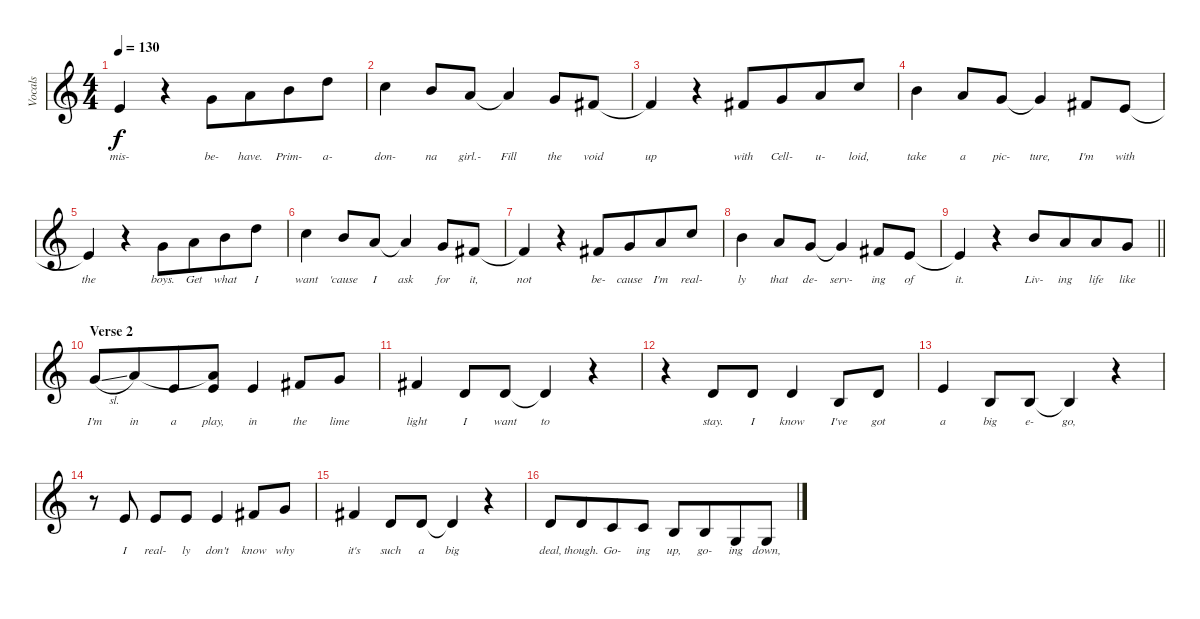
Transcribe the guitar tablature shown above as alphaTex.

\track ("Vocals" "Vocals") {instrument lead1square}
\staff {score}
\tuning (E4 B3 G3 D3 A2 E2) {hide}
\ts (4 4)
\tempo 130
\clef g2
\ks aminor
0.1.4{lyrics (0 "mis-") lyrics (1 "") lyrics (2 "") lyrics (3 "") lyrics (4 "") dy f} r.4 3.1.8{lyrics (0 "be-") lyrics (1 "") lyrics (2 "") lyrics (3 "") lyrics (4 "")} 5.1.8{lyrics (0 "have.") lyrics (1 "") lyrics (2 "") lyrics (3 "") lyrics (4 "") beam merge} 7.1.8{lyrics (0 "Prim-") lyrics (1 "") lyrics (2 "") lyrics (3 "") lyrics (4 "")} 10.1.8{lyrics (0 "a-") lyrics (1 "") lyrics (2 "") lyrics (3 "") lyrics (4 "")} |
8.1.4{lyrics (0 "don-") lyrics (1 "") lyrics (2 "") lyrics (3 "") lyrics (4 "")} 7.1.8{lyrics (0 "na") lyrics (1 "") lyrics (2 "") lyrics (3 "") lyrics (4 "")} 5.1.8{lyrics (0 "girl.-") lyrics (1 "") lyrics (2 "") lyrics (3 "") lyrics (4 "")} 5.1{t}.4{lyrics (0 "Fill") lyrics (1 "") lyrics (2 "") lyrics (3 "") lyrics (4 "")} 3.1.8{lyrics (0 "the") lyrics (1 "") lyrics (2 "") lyrics (3 "") lyrics (4 "")} 2.1.8{lyrics (0 "void") lyrics (1 "") lyrics (2 "") lyrics (3 "") lyrics (4 "")} |
2.1{t}.4{lyrics (0 "up") lyrics (1 "") lyrics (2 "") lyrics (3 "") lyrics (4 "")} r.4 2.1.8{lyrics (0 "with") lyrics (1 "") lyrics (2 "") lyrics (3 "") lyrics (4 "")} 3.1.8{lyrics (0 "Cell-") lyrics (1 "") lyrics (2 "") lyrics (3 "") lyrics (4 "") beam merge} 5.1.8{lyrics (0 "u-") lyrics (1 "") lyrics (2 "") lyrics (3 "") lyrics (4 "")} 8.1.8{lyrics (0 "loid,") lyrics (1 "") lyrics (2 "") lyrics (3 "") lyrics (4 "")} |
7.1.4{lyrics (0 "take") lyrics (1 "") lyrics (2 "") lyrics (3 "") lyrics (4 "")} 5.1.8{lyrics (0 "a") lyrics (1 "") lyrics (2 "") lyrics (3 "") lyrics (4 "")} 3.1.8{lyrics (0 "pic-") lyrics (1 "") lyrics (2 "") lyrics (3 "") lyrics (4 "")} 3.1{t}.4{lyrics (0 "ture,") lyrics (1 "") lyrics (2 "") lyrics (3 "") lyrics (4 "")} 2.1.8{lyrics (0 "I'm") lyrics (1 "") lyrics (2 "") lyrics (3 "") lyrics (4 "")} 0.1.8{lyrics (0 "with") lyrics (1 "") lyrics (2 "") lyrics (3 "") lyrics (4 "")} |
0.1{t}.4{lyrics (0 "the") lyrics (1 "") lyrics (2 "") lyrics (3 "") lyrics (4 "")} r.4 3.1.8{lyrics (0 "boys.") lyrics (1 "") lyrics (2 "") lyrics (3 "") lyrics (4 "")} 5.1.8{lyrics (0 "Get") lyrics (1 "") lyrics (2 "") lyrics (3 "") lyrics (4 "") beam merge} 7.1.8{lyrics (0 "what") lyrics (1 "") lyrics (2 "") lyrics (3 "") lyrics (4 "")} 10.1.8{lyrics (0 "I") lyrics (1 "") lyrics (2 "") lyrics (3 "") lyrics (4 "")} |
8.1.4{lyrics (0 "want") lyrics (1 "") lyrics (2 "") lyrics (3 "") lyrics (4 "")} 7.1.8{lyrics (0 "'cause") lyrics (1 "") lyrics (2 "") lyrics (3 "") lyrics (4 "")} 5.1.8{lyrics (0 "I") lyrics (1 "") lyrics (2 "") lyrics (3 "") lyrics (4 "")} 5.1{t}.4{lyrics (0 "ask") lyrics (1 "") lyrics (2 "") lyrics (3 "") lyrics (4 "")} 3.1.8{lyrics (0 "for") lyrics (1 "") lyrics (2 "") lyrics (3 "") lyrics (4 "")} 2.1.8{lyrics (0 "it,") lyrics (1 "") lyrics (2 "") lyrics (3 "") lyrics (4 "")} |
2.1{t}.4{lyrics (0 "not") lyrics (1 "") lyrics (2 "") lyrics (3 "") lyrics (4 "")} r.4 2.1.8{lyrics (0 "be-") lyrics (1 "") lyrics (2 "") lyrics (3 "") lyrics (4 "")} 3.1.8{lyrics (0 "cause") lyrics (1 "") lyrics (2 "") lyrics (3 "") lyrics (4 "") beam merge} 5.1.8{lyrics (0 "I'm") lyrics (1 "") lyrics (2 "") lyrics (3 "") lyrics (4 "")} 8.1.8{lyrics (0 "real-") lyrics (1 "") lyrics (2 "") lyrics (3 "") lyrics (4 "")} |
7.1.4{lyrics (0 "ly") lyrics (1 "") lyrics (2 "") lyrics (3 "") lyrics (4 "")} 5.1.8{lyrics (0 "that") lyrics (1 "") lyrics (2 "") lyrics (3 "") lyrics (4 "")} 3.1.8{lyrics (0 "de-") lyrics (1 "") lyrics (2 "") lyrics (3 "") lyrics (4 "")} 3.1{t}.4{lyrics (0 "serv-") lyrics (1 "") lyrics (2 "") lyrics (3 "") lyrics (4 "")} 2.1.8{lyrics (0 "ing") lyrics (1 "") lyrics (2 "") lyrics (3 "") lyrics (4 "")} 0.1.8{lyrics (0 "of") lyrics (1 "") lyrics (2 "") lyrics (3 "") lyrics (4 "")} |
\barLineRight lightlight
0.1{t}.4{lyrics (0 "it.") lyrics (1 "") lyrics (2 "") lyrics (3 "") lyrics (4 "")} r.4 7.1.8{lyrics (0 "Liv-") lyrics (1 "") lyrics (2 "") lyrics (3 "") lyrics (4 "")} 5.1.8{lyrics (0 "ing") lyrics (1 "") lyrics (2 "") lyrics (3 "") lyrics (4 "") beam merge} 5.1.8{lyrics (0 "life") lyrics (1 "") lyrics (2 "") lyrics (3 "") lyrics (4 "")} 3.1.8{lyrics (0 "like") lyrics (1 "") lyrics (2 "") lyrics (3 "") lyrics (4 "")} |
\section ("" "Verse 2")
3.1{sl}.8{lyrics (0 "I'm") lyrics (1 "") lyrics (2 "") lyrics (3 "") lyrics (4 "")} 5.1.8{lyrics (0 "in") lyrics (1 "") lyrics (2 "") lyrics (3 "") lyrics (4 "") beam merge} 5.2.8{lyrics (0 "a") lyrics (1 "") lyrics (2 "") lyrics (3 "") lyrics (4 "")} (5.1{t} 5.2).8{lyrics (0 "play,") lyrics (1 "") lyrics (2 "") lyrics (3 "") lyrics (4 "")} 5.2.4{lyrics (0 "in") lyrics (1 "") lyrics (2 "") lyrics (3 "") lyrics (4 "")} 7.2.8{lyrics (0 "the") lyrics (1 "") lyrics (2 "") lyrics (3 "") lyrics (4 "")} 8.2.8{lyrics (0 "lime") lyrics (1 "") lyrics (2 "") lyrics (3 "") lyrics (4 "")} |
7.2.4{lyrics (0 "light") lyrics (1 "") lyrics (2 "") lyrics (3 "") lyrics (4 "")} 3.2.8{lyrics (0 "I") lyrics (1 "") lyrics (2 "") lyrics (3 "") lyrics (4 "")} 3.2.8{lyrics (0 "want") lyrics (1 "") lyrics (2 "") lyrics (3 "") lyrics (4 "")} 3.2{t}.4{lyrics (0 "to") lyrics (1 "") lyrics (2 "") lyrics (3 "") lyrics (4 "")} r.4 |
r.4 3.2.8{lyrics (0 "stay.") lyrics (1 "") lyrics (2 "") lyrics (3 "") lyrics (4 "")} 3.2.8{lyrics (0 "I") lyrics (1 "") lyrics (2 "") lyrics (3 "") lyrics (4 "")} 3.2.4{lyrics (0 "know") lyrics (1 "") lyrics (2 "") lyrics (3 "") lyrics (4 "")} 0.2.8{lyrics (0 "I've") lyrics (1 "") lyrics (2 "") lyrics (3 "") lyrics (4 "")} 3.2.8{lyrics (0 "got") lyrics (1 "") lyrics (2 "") lyrics (3 "") lyrics (4 "")} |
5.2.4{lyrics (0 "a") lyrics (1 "") lyrics (2 "") lyrics (3 "") lyrics (4 "")} 0.2.8{lyrics (0 "big") lyrics (1 "") lyrics (2 "") lyrics (3 "") lyrics (4 "")} 0.2.8{lyrics (0 "e-") lyrics (1 "") lyrics (2 "") lyrics (3 "") lyrics (4 "")} 0.2{t}.4{lyrics (0 "go,") lyrics (1 "") lyrics (2 "") lyrics (3 "") lyrics (4 "")} r.4 |
r.8 5.2.8{lyrics (0 "I") lyrics (1 "") lyrics (2 "") lyrics (3 "") lyrics (4 "")} 5.2.8{lyrics (0 "real-") lyrics (1 "") lyrics (2 "") lyrics (3 "") lyrics (4 "")} 5.2.8{lyrics (0 "ly") lyrics (1 "") lyrics (2 "") lyrics (3 "") lyrics (4 "")} 5.2.4{lyrics (0 "don't") lyrics (1 "") lyrics (2 "") lyrics (3 "") lyrics (4 "")} 7.2.8{lyrics (0 "know") lyrics (1 "") lyrics (2 "") lyrics (3 "") lyrics (4 "")} 8.2.8{lyrics (0 "why") lyrics (1 "") lyrics (2 "") lyrics (3 "") lyrics (4 "")} |
7.2.4{lyrics (0 "it's") lyrics (1 "") lyrics (2 "") lyrics (3 "") lyrics (4 "")} 3.2.8{lyrics (0 "such") lyrics (1 "") lyrics (2 "") lyrics (3 "") lyrics (4 "")} 3.2.8{lyrics (0 "a") lyrics (1 "") lyrics (2 "") lyrics (3 "") lyrics (4 "")} 3.2{t}.4{lyrics (0 "big") lyrics (1 "") lyrics (2 "") lyrics (3 "") lyrics (4 "")} r.4 |
3.2.8{lyrics (0 "deal,") lyrics (1 "") lyrics (2 "") lyrics (3 "") lyrics (4 "")} 3.2.8{lyrics (0 "though.") lyrics (1 "") lyrics (2 "") lyrics (3 "") lyrics (4 "") beam merge} 1.2.8{lyrics (0 "Go-") lyrics (1 "") lyrics (2 "") lyrics (3 "") lyrics (4 "")} 1.2.8{lyrics (0 "ing") lyrics (1 "") lyrics (2 "") lyrics (3 "") lyrics (4 "")} 4.3.8{lyrics (0 "up,") lyrics (1 "") lyrics (2 "") lyrics (3 "") lyrics (4 "")} 4.3.8{lyrics (0 "go-") lyrics (1 "") lyrics (2 "") lyrics (3 "") lyrics (4 "") beam merge} 0.3.8{lyrics (0 "ing") lyrics (1 "") lyrics (2 "") lyrics (3 "") lyrics (4 "")} 0.3.8{lyrics (0 "down,") lyrics (1 "") lyrics (2 "") lyrics (3 "") lyrics (4 "")}
